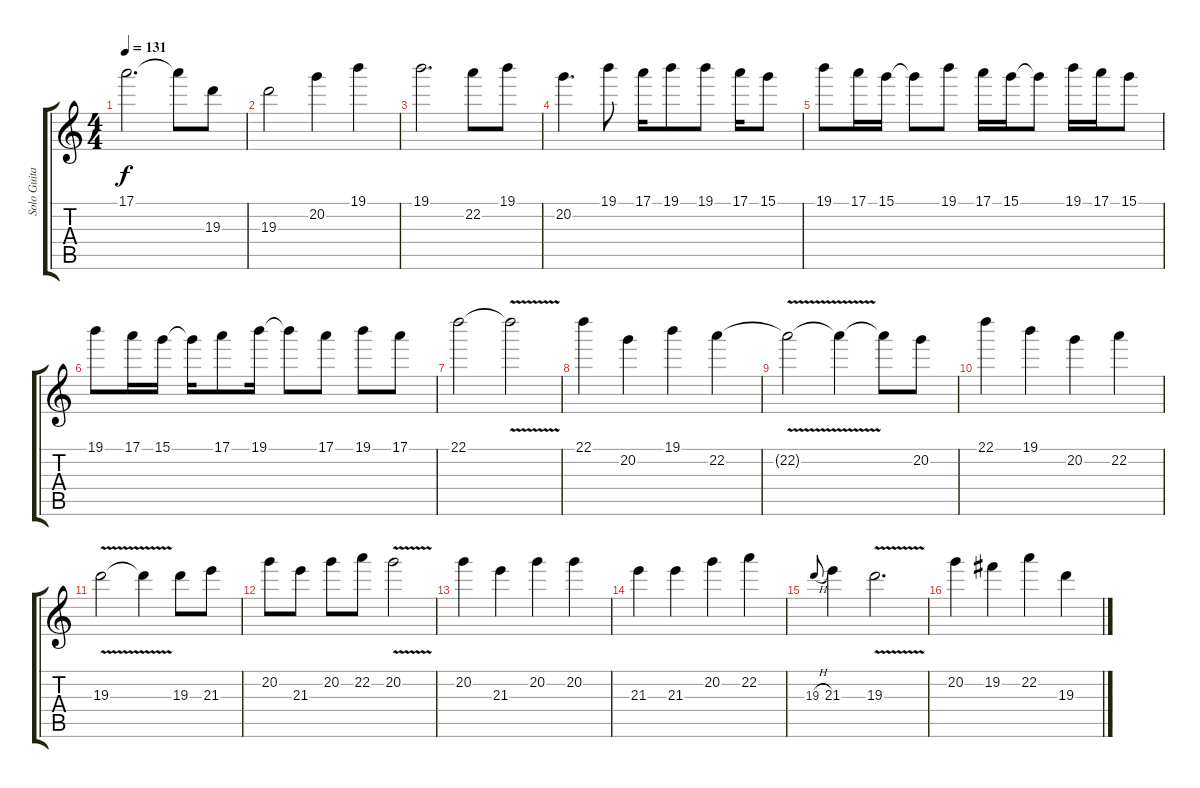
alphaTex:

\track ("Solo Guitar" "Solo Guita") {instrument distortionguitar}
\staff {score tabs}
\tuning (E4 B3 G3 D3 A2 E2) {hide}
\ts (4 4)
\tempo 131
\clef g2
\ks c
17.1{t}.2{d dy f} 17.1{t}.8 19.3.8 |
19.3.2 20.2.4 19.1.4 |
19.1.2{d} 22.2.8 19.1.8 |
20.2.4{d} 19.1.8 17.1.16 19.1.8 19.1.8 17.1.16 15.1.8 |
19.1.8 17.1.16 15.1.16 15.1{t}.8 19.1.8 17.1.16 15.1.16 15.1{t}.8 19.1.16 17.1.16 15.1.8 |
19.1.8 17.1.16 15.1.16 15.1{t}.16 17.1.8 19.1.16 19.1{t}.8 17.1.8 19.1.8 17.1.8 |
22.1.2 22.1{v t}.2 |
22.1.4 20.2.4 19.1.4 22.2.4 |
22.2{v t}.2 22.2{t}.4 22.2{t}.8 20.2.8 |
22.1.4 19.1.4 20.2.4 22.2.4 |
19.3{v}.2 19.3{t}.4 19.3.8 21.3.8 |
20.2.8 21.3.8 20.2.8 22.2.8 20.2{v}.2 |
20.2.4 21.3.4 20.2.4 20.2.4 |
21.3.4 21.3.4 20.2.4 22.2.4 |
19.3{h}.8{gr onbeat} 21.3.4 19.3{v}.2{d} |
20.2.4 19.2.4 22.2.4 19.3.4
